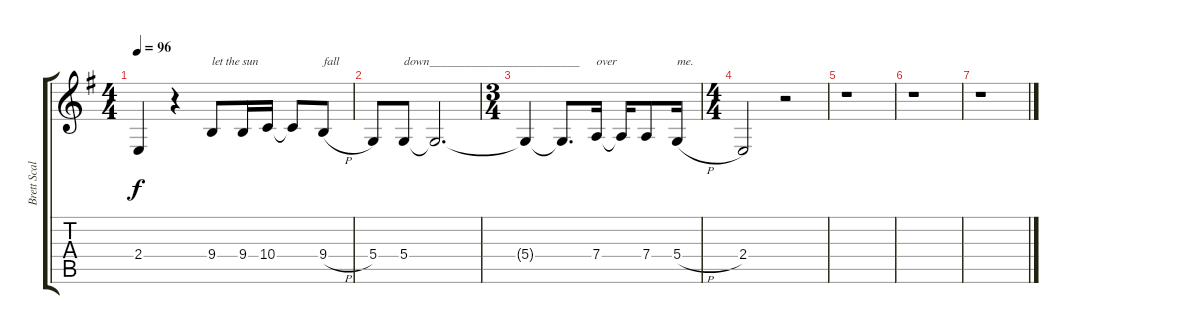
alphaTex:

\track ("Brett Scallions (Lead Vocals)" "Brett Scal") {instrument violin}
\staff {score tabs}
\tuning (E4 B3 G3 D3 A2 E2) {hide}
\ts (4 4)
\tempo 96
\clef g2
\ks g
2.4.4{dy f} r.4 9.4.8{txt "let the sun"} 9.4.16 10.4.16 10.4{t}.8 9.4{h}.8{txt "fall"} |
5.4.8 5.4.8{txt "down_________________________"} 5.4{t}.2{d} |
\ts (3 4)
5.4{t}.4 5.4{t}.8{d} 7.4.16{txt "over"} 7.4{t}.16 7.4.8 5.4{h}.16{txt "me."} |
\ts (4 4)
2.4.2 r.2 |
r.1 |
r.1 |
r.1
